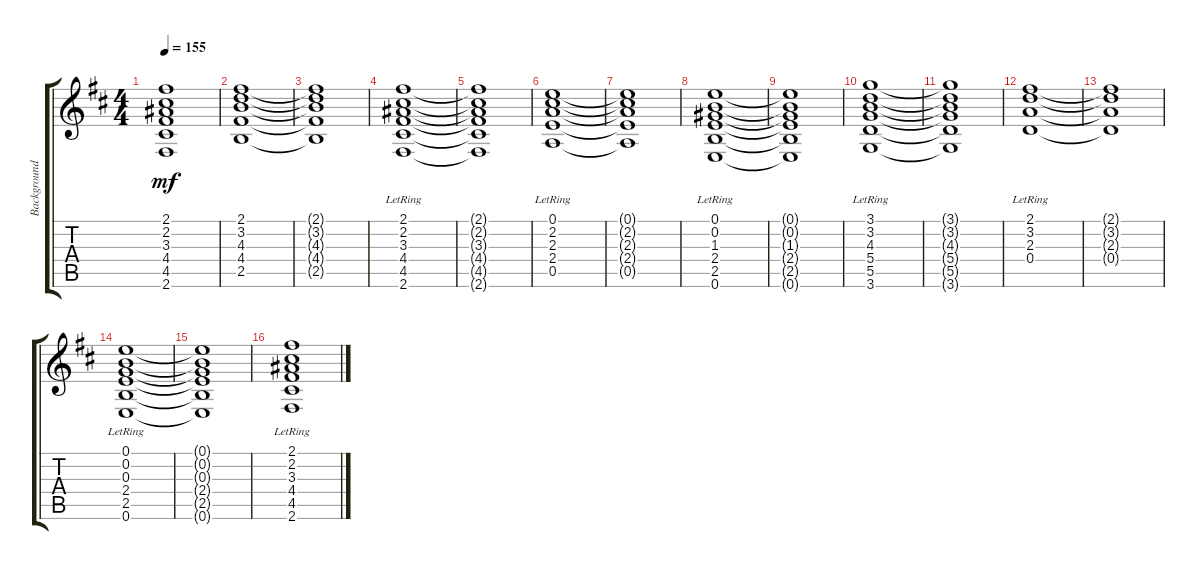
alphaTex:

\track ("Background" "Background") {instrument acousticguitarsteel}
\staff {score tabs}
\tuning (E4 B3 G3 D3 A2 E2) {hide}
\ts (4 4)
\tempo 155
\clef g2
\ks bminor
(2.1{t} 2.2{t} 3.3{t} 4.4{t} 4.5{t} 2.6{t}).1{dy mf} |
(2.1 3.2 4.3 4.4 2.5).1 |
(2.1{t} 3.2{t} 4.3{t} 4.4{t} 2.5{t}).1 |
(2.1{lr} 2.2{lr} 3.3{lr} 4.4{lr} 4.5{lr} 2.6{lr}).1 |
(2.1{t} 2.2{t} 3.3{t} 4.4{t} 4.5{t} 2.6{t}).1 |
(0.1{lr} 2.2{lr} 2.3{lr} 2.4{lr} 0.5{lr}).1 |
(0.1{t} 2.2{t} 2.3{t} 2.4{t} 0.5{t}).1 |
(0.1{lr} 0.2{lr} 1.3{lr} 2.4{lr} 2.5{lr} 0.6{lr}).1 |
(0.1{t} 0.2{t} 1.3{t} 2.4{t} 2.5{t} 0.6{t}).1 |
(3.1{lr} 3.2{lr} 4.3{lr} 5.4{lr} 5.5{lr} 3.6{lr}).1 |
(3.1{t} 3.2{t} 4.3{t} 5.4{t} 5.5{t} 3.6{t}).1 |
(2.1{lr} 3.2{lr} 2.3{lr} 0.4{lr}).1 |
(2.1{t} 3.2{t} 2.3{t} 0.4{t}).1 |
(0.1{lr} 0.2{lr} 0.3{lr} 2.4{lr} 2.5{lr} 0.6{lr}).1 |
(0.1{t} 0.2{t} 0.3{t} 2.4{t} 2.5{t} 0.6{t}).1 |
(2.1{lr} 2.2{lr} 3.3{lr} 4.4{lr} 4.5{lr} 2.6{lr}).1
